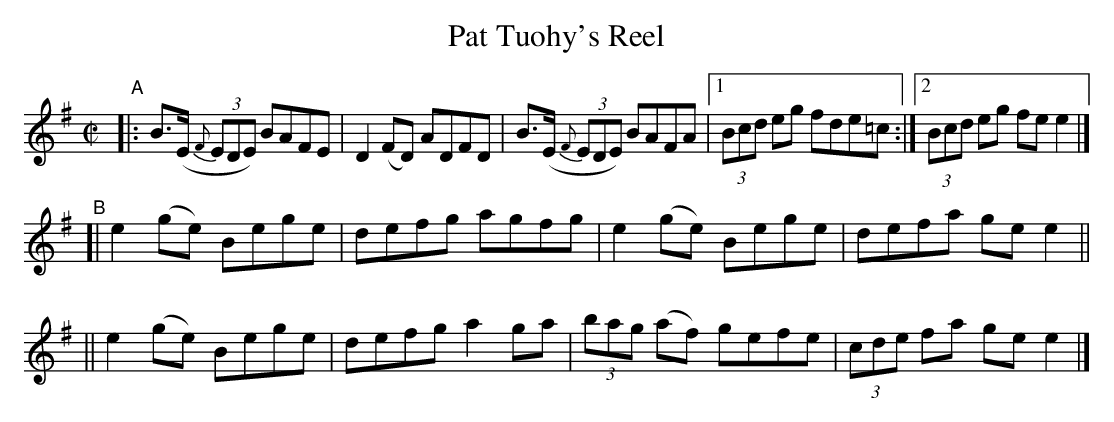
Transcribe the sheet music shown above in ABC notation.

X:1
T: Pat Tuohy's Reel
M: C|
L: 1/8
K: Em
"^A"\
|: B>(E (3{F}EDE) BAFE | D2 (FD) ADFD | B>(E (3{F}EDE) BAFA |\
[1 (3Bcd eg fde=c :|[2 (3Bcd eg fee2 |]
"^B"\
[| e2 (ge) Bege | defg agfg | e2(ge) Bege | defa gee2 ||
|| e2 (ge) Bege | defg a2ga | (3bag (af) gefe | (3cde fa gee2 |]
